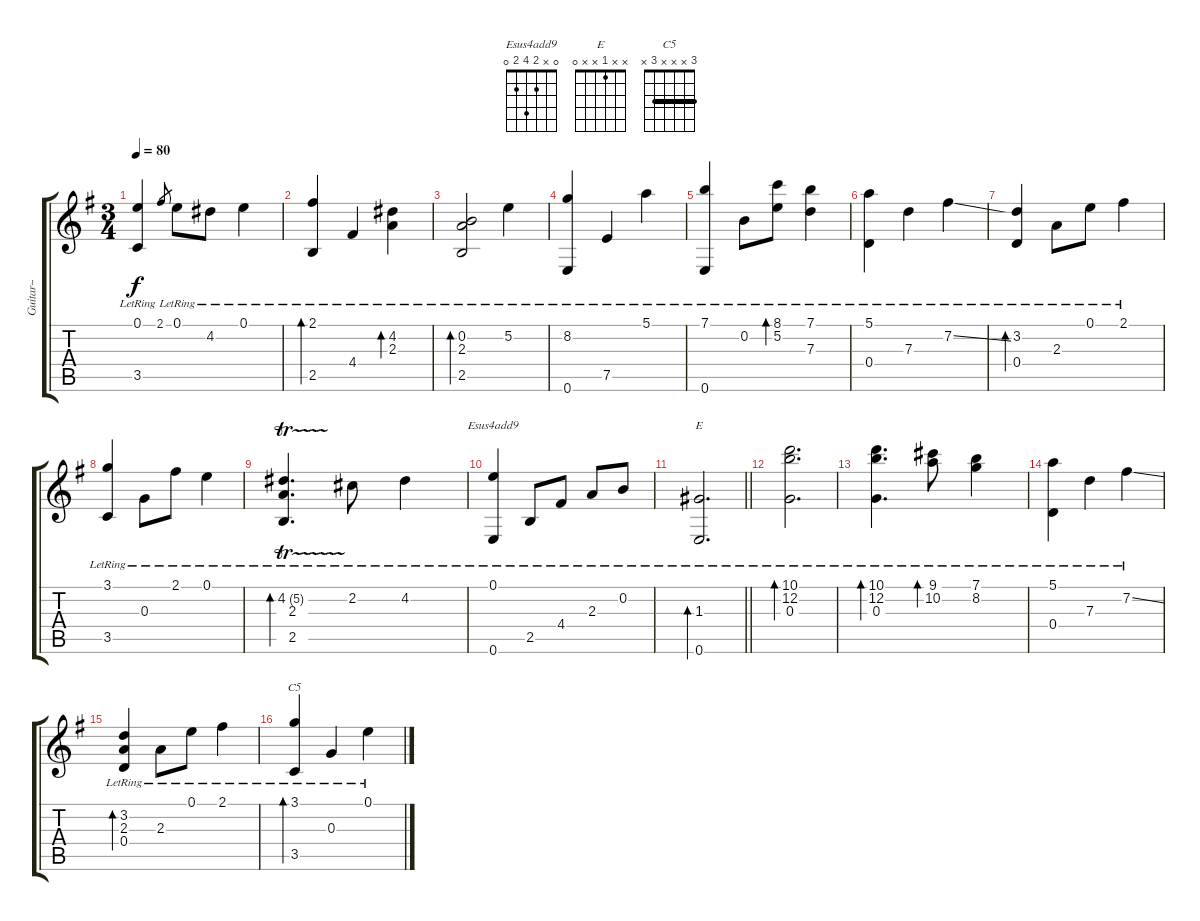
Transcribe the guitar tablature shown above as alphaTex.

\track ("Guitar~" "Guitar~") {instrument acousticguitarsteel}
\staff {score tabs}
\tuning (E4 B3 G3 D3 A2 E2) {hide}
\chord ("Esus4add9" 0 x 2 4 2 0)
\chord ("E" x x 1 x x 0)
\chord ("C5" 3 x x x 3 x) {barre 3}
\ts (3 4)
\tempo 80
\clef g2
\ks g
(0.1{lr} 3.5{lr}).4{dy f} 2.1.8{gr} 0.1{lr}.8 4.2{lr}.8 0.1{lr}.4 |
(2.1{lr} 2.5{lr}).4{bd 480} 4.4{lr}.4 (4.2{lr} 2.3{lr}).4{bd 480} |
(0.2{lr} 2.3{lr} 2.5{lr}).2{bd 480} 5.2{lr}.4 |
(8.2{lr} 0.6{lr}).4 7.5{lr}.4 5.1{lr}.4 |
(7.1{lr} 0.6{lr}).4 0.2{lr}.8 (8.1{lr} 5.2{lr}).8{bd 480} (7.1{lr} 7.3{lr}).4 |
(5.1{lr} 0.4{lr}).4 7.3{lr}.4 7.2{ss lr}.4 |
(3.2{lr} 0.4{lr}).4{bd 480} 2.3{lr}.8 0.1{lr}.8 2.1{lr}.4 |
(3.1{lr} 3.5{lr}).4 0.3{lr}.8 2.1{lr}.8 0.1{lr}.4 |
(4.2{tr (5 16) lr} 2.3{lr} 2.5{lr}).4{d bd 120} 2.2{lr}.8 4.2{lr}.4 |
(0.1{lr} 0.6{lr}).4{ch "Esus4add9"} 2.5{lr}.8 4.4{lr}.8 2.3{lr}.8 0.2{lr}.8 |
\barLineRight lightlight
(1.3{lr} 0.6{lr}).2{d bd 480 ch "E"} |
(10.1{lr} 12.2{lr} 0.3{lr}).2{d bd 480 txt ""} |
(10.1{lr} 12.2{lr} 0.3{lr}).4{d bd 480} (9.1{lr} 10.2{lr}).8{bd 480} (7.1{lr} 8.2{lr}).4 |
(5.1{lr} 0.4{lr}).4 7.3{lr}.4 7.2{ss lr}.4 |
(3.2{lr} 2.3{lr} 0.4{lr}).4{bd 480} 2.3{lr}.8 0.1{lr}.8 2.1{lr}.4 |
(3.1{lr} 3.5{lr}).4{bd 480 ch "C5"} 0.3{lr}.4 0.1{lr}.4
